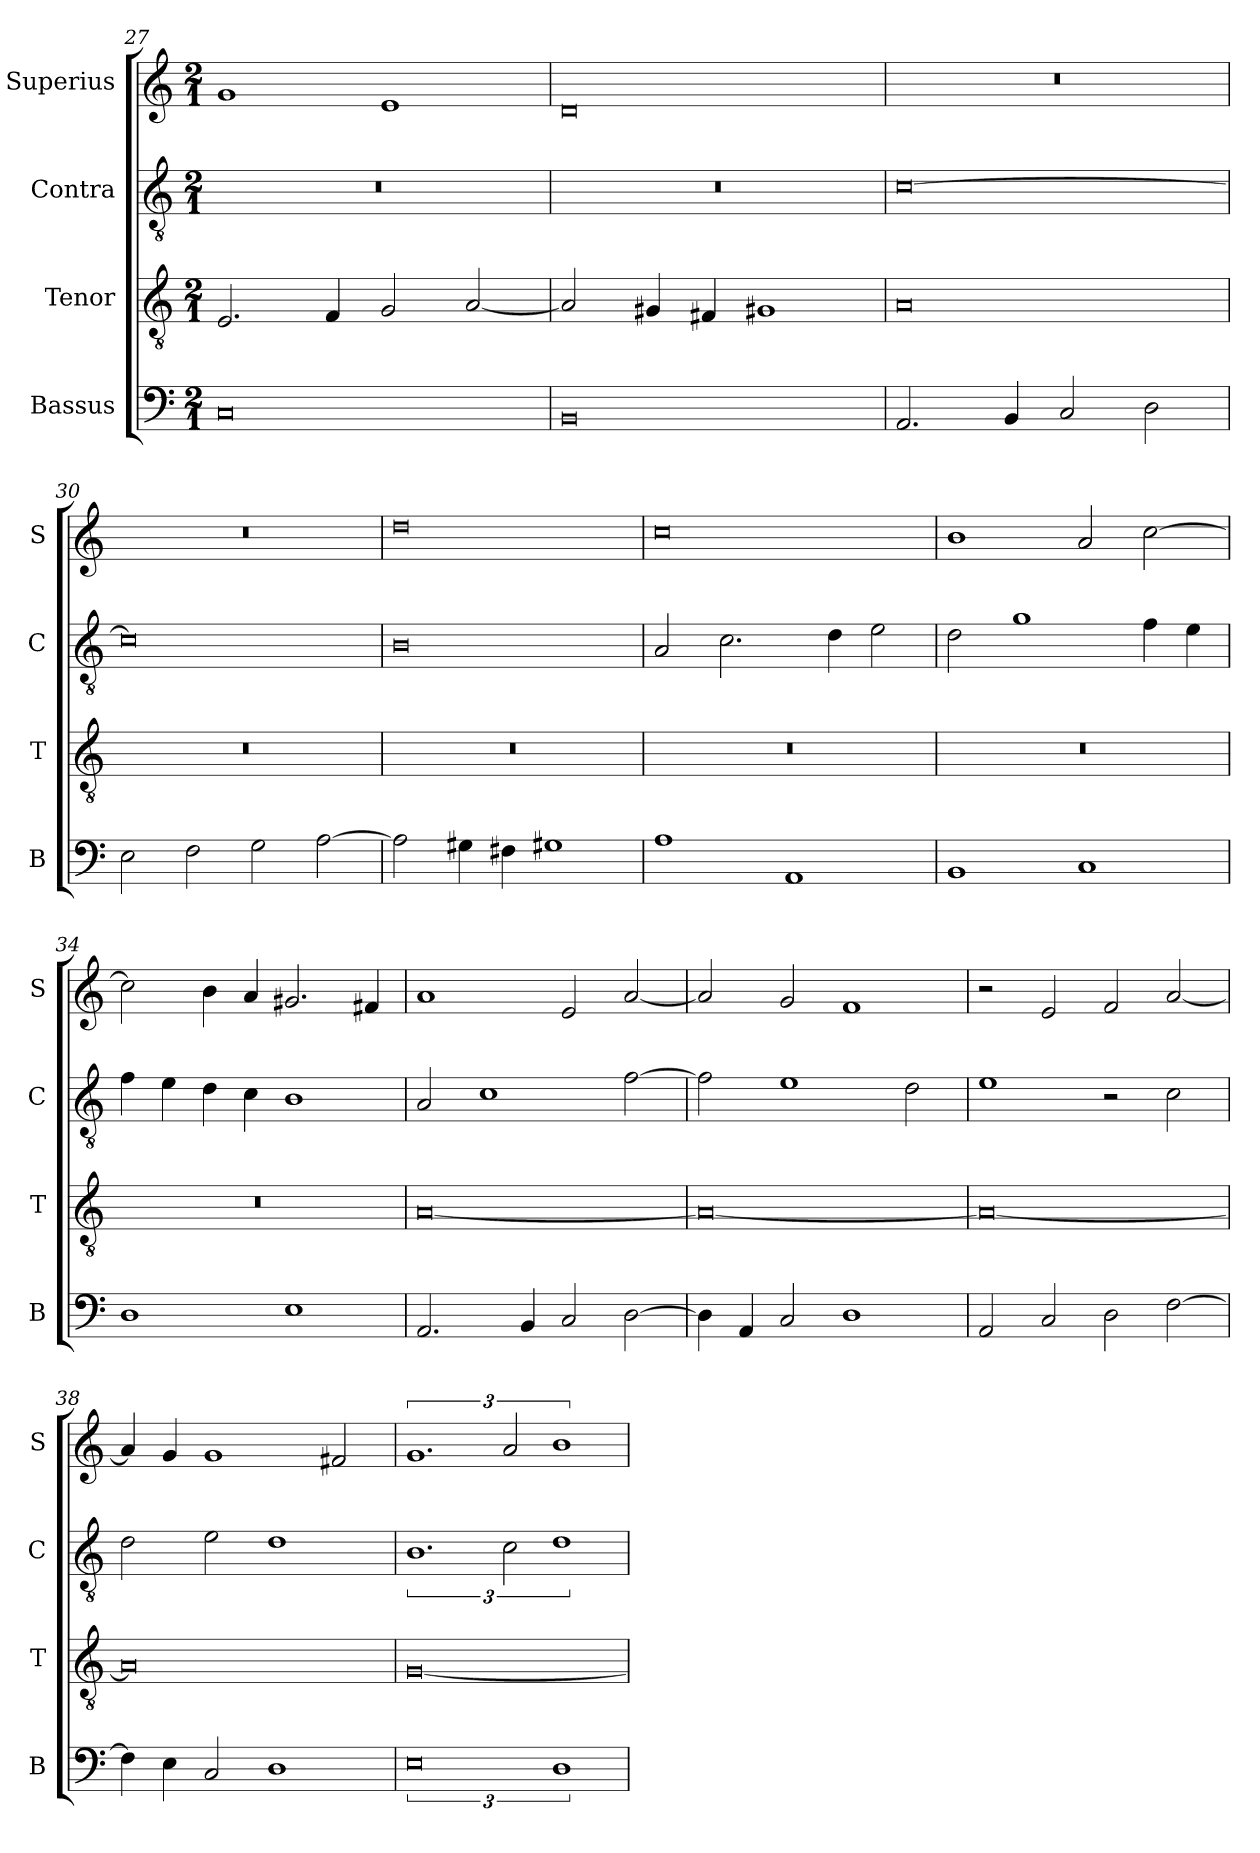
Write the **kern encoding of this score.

**kern	**kern	**kern	**kern
*part4	*part3	*part2	*part1
*staff4	*staff3	*staff2	*staff1
*I"Bassus	*I"Tenor	*I"Contra	*I"Superius
*I'B	*I'T	*I'C	*I'S
*clefF4	*clefGv2	*clefGv2	*clefG2
*k[]	*k[]	*k[]	*k[]
*M2/1	*M2/1	*M2/1	*M2/1
=27	=27	=27	=27
0C	2.E/	0r	1g
.	4F/	.	.
.	2G/	.	1e
.	[2A/	.	.
=28	=28	=28	=28
0BB	2A/]	0r	0d
.	4G#X/	.	.
.	4F#X/	.	.
.	1G#X	.	.
=29	=29	=29	=29
2.AA/	0A	[0c	0r
4BB/	.	.	.
2C/	.	.	.
2D\	.	.	.
=30	=30	=30	=30
2E\	0r	0c]	0r
2F\	.	.	.
2G\	.	.	.
[2A\	.	.	.
=31	=31	=31	=31
2A\]	0r	0B	0dd
4G#X\	.	.	.
4F#X\	.	.	.
1G#X	.	.	.
=32	=32	=32	=32
1A	0r	2A/	0cc
.	.	2.c\	.
1AA	.	.	.
.	.	4d\	.
.	.	2e\	.
=33	=33	=33	=33
1BB	0r	2d\	1b
.	.	1g	.
1C	.	.	2a/
.	.	4f\	[2cc\
.	.	4e\	.
=34	=34	=34	=34
1D	0r	4f\	2cc\]
.	.	4e\	.
.	.	4d\	4b\
.	.	4c\	4a/
1E	.	1B	2.g#X/
.	.	.	4f#X/
=35	=35	=35	=35
2.AA/	[0A	2A/	1a
.	.	1c	.
4BB/	.	.	.
2C/	.	.	2e/
[2D\	.	[2f\	[2a/
=36	=36	=36	=36
4D\]	0A_	2f\]	2a/]
4AA/	.	.	.
2C/	.	1e	2g/
1D	.	.	1f
.	.	2d\	.
=37	=37	=37	=37
2AA/	0A_	1e	2r
2C/	.	.	2e/
2D\	.	2r	2f/
[2F\	.	2c\	[2a/
=38	=38	=38	=38
4F\]	0A]	2d\	4a/]
4E\	.	.	4g/
2C/	.	2e\	1g
1D	.	1d	.
.	.	.	2f#X/
=39	=39	=39	=39
3%4E	[0G	3%2.B	3%2.g
.	.	3c\	3a/
3%2D	.	3%2d	3%2b
=	=	=	=
*-	*-	*-	*-
